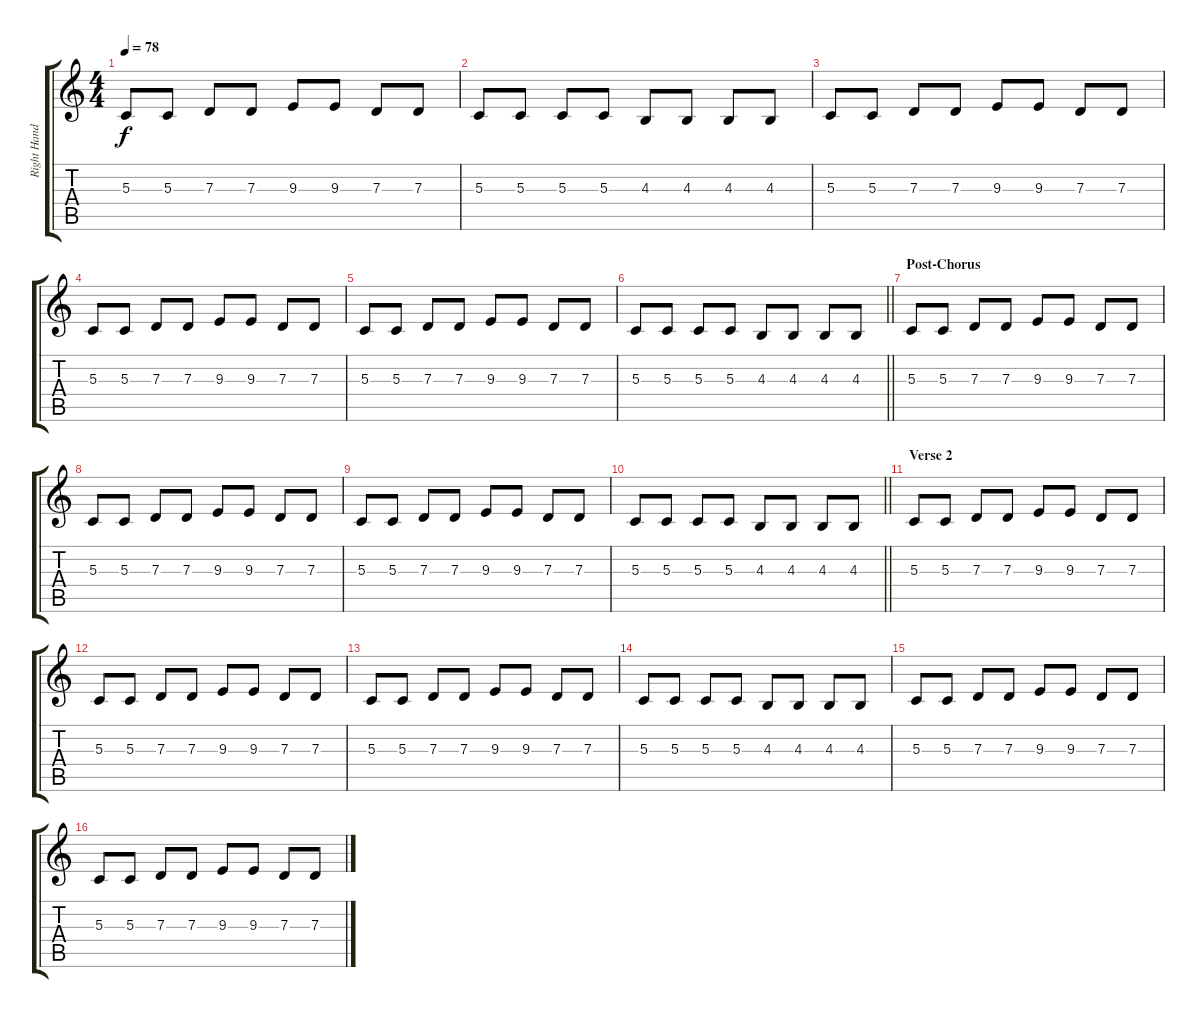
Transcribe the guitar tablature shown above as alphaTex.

\track ("Right Hand Piano - Nick" "Right Hand") {instrument acousticgrandpiano bank 98}
\staff {score tabs}
\tuning (E4 B3 G3 D3 A2 E2) {hide}
\ts (4 4)
\tempo 78
\clef g2
\ks c
5.3.8{dy f} 5.3.8 7.3.8 7.3.8 9.3.8 9.3.8 7.3.8 7.3.8 |
5.3.8 5.3.8 5.3.8 5.3.8 4.3.8 4.3.8 4.3.8 4.3.8 |
5.3.8 5.3.8 7.3.8 7.3.8 9.3.8 9.3.8 7.3.8 7.3.8 |
5.3.8 5.3.8 7.3.8 7.3.8 9.3.8 9.3.8 7.3.8 7.3.8 |
5.3.8 5.3.8 7.3.8 7.3.8 9.3.8 9.3.8 7.3.8 7.3.8 |
\barLineRight lightlight
5.3.8 5.3.8 5.3.8 5.3.8 4.3.8 4.3.8 4.3.8 4.3.8 |
\section ("" "Post-Chorus")
5.3.8 5.3.8 7.3.8 7.3.8 9.3.8 9.3.8 7.3.8 7.3.8 |
5.3.8 5.3.8 7.3.8 7.3.8 9.3.8 9.3.8 7.3.8 7.3.8 |
5.3.8 5.3.8 7.3.8 7.3.8 9.3.8 9.3.8 7.3.8 7.3.8 |
\barLineRight lightlight
5.3.8 5.3.8 5.3.8 5.3.8 4.3.8 4.3.8 4.3.8 4.3.8 |
\section ("" "Verse 2")
5.3.8 5.3.8 7.3.8 7.3.8 9.3.8 9.3.8 7.3.8 7.3.8 |
5.3.8 5.3.8 7.3.8 7.3.8 9.3.8 9.3.8 7.3.8 7.3.8 |
5.3.8 5.3.8 7.3.8 7.3.8 9.3.8 9.3.8 7.3.8 7.3.8 |
5.3.8 5.3.8 5.3.8 5.3.8 4.3.8 4.3.8 4.3.8 4.3.8 |
5.3.8 5.3.8 7.3.8 7.3.8 9.3.8 9.3.8 7.3.8 7.3.8 |
5.3.8 5.3.8 7.3.8 7.3.8 9.3.8 9.3.8 7.3.8 7.3.8
